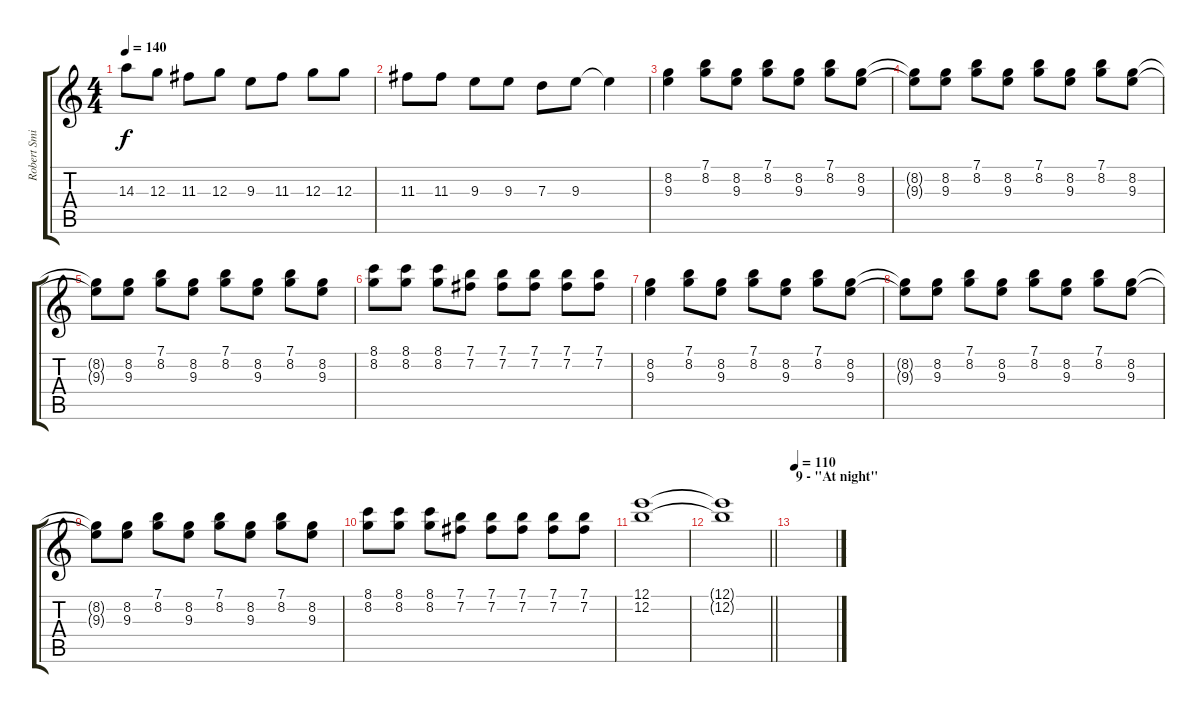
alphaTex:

\track ("Robert Smith 1" "Robert Smi") {instrument electricguitarclean}
\staff {score tabs}
\tuning (E4 B3 G3 D3 A2 E2) {hide}
\ts (4 4)
\tempo 140
\clef g2
\ks c
14.3.8{dy f} 12.3.8 11.3.8 12.3.8 9.3.8 11.3.8 12.3.8 12.3.8 |
11.3.8 11.3.8 9.3.8 9.3.8 7.3.8 9.3.8 9.3{t}.4 |
(8.2 9.3).4 (7.1 8.2).8 (8.2 9.3).8 (7.1 8.2).8 (8.2 9.3).8 (7.1 8.2).8 (8.2 9.3).8 |
(8.2{t} 9.3{t}).8 (8.2 9.3).8 (7.1 8.2).8 (8.2 9.3).8 (7.1 8.2).8 (8.2 9.3).8 (7.1 8.2).8 (8.2 9.3).8 |
(8.2{t} 9.3{t}).8 (8.2 9.3).8 (7.1 8.2).8 (8.2 9.3).8 (7.1 8.2).8 (8.2 9.3).8 (7.1 8.2).8 (8.2 9.3).8 |
(8.1 8.2).8 (8.1 8.2).8 (8.1 8.2).8 (7.1 7.2).8 (7.1 7.2).8 (7.1 7.2).8 (7.1 7.2).8 (7.1 7.2).8 |
(8.2 9.3).4 (7.1 8.2).8 (8.2 9.3).8 (7.1 8.2).8 (8.2 9.3).8 (7.1 8.2).8 (8.2 9.3).8 |
(8.2{t} 9.3{t}).8 (8.2 9.3).8 (7.1 8.2).8 (8.2 9.3).8 (7.1 8.2).8 (8.2 9.3).8 (7.1 8.2).8 (8.2 9.3).8 |
(8.2{t} 9.3{t}).8 (8.2 9.3).8 (7.1 8.2).8 (8.2 9.3).8 (7.1 8.2).8 (8.2 9.3).8 (7.1 8.2).8 (8.2 9.3).8 |
(8.1 8.2).8 (8.1 8.2).8 (8.1 8.2).8 (7.1 7.2).8 (7.1 7.2).8 (7.1 7.2).8 (7.1 7.2).8 (7.1 7.2).8 |
(12.1 12.2).1 |
\barLineRight lightlight
(12.1{t} 12.2{t}).1 |
\section ("" "9 - \"At night\"")
\tempo 110
